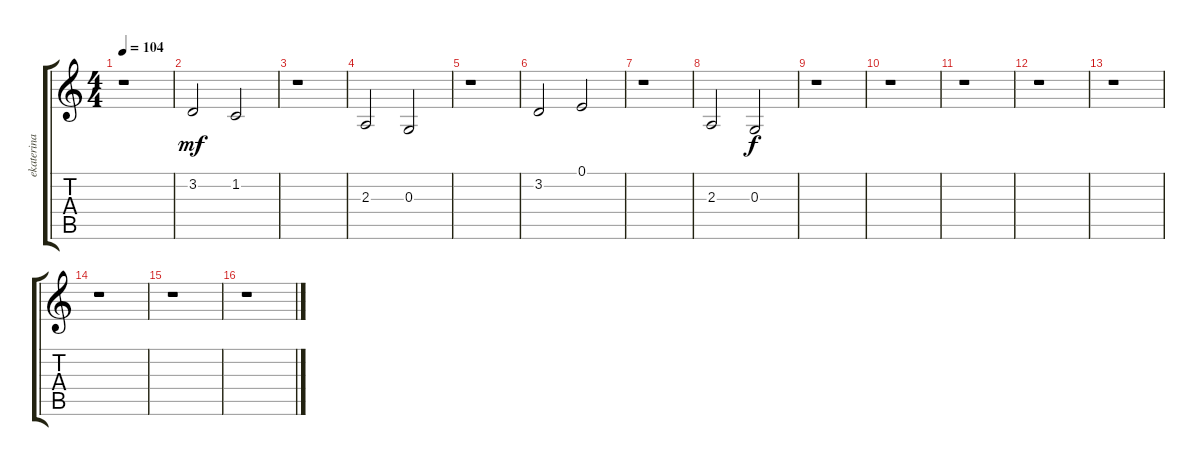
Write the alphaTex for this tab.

\track ("ekaterina kotelnikova" "ekaterina ") {instrument trombone}
\staff {score tabs}
\tuning (E4 B3 G3 D3 A2 E2) {hide}
\ts (4 4)
\tempo 104
\clef g2
\ks c
r.1{dy mf} |
3.2.2 1.2.2 |
r.1 |
2.3.2 0.3.2 |
r.1 |
3.2.2 0.1.2 |
r.1 |
2.3.2 0.3.2{dy f} |
r.1 |
r.1 |
r.1 |
r.1 |
r.1 |
r.1 |
r.1 |
r.1
